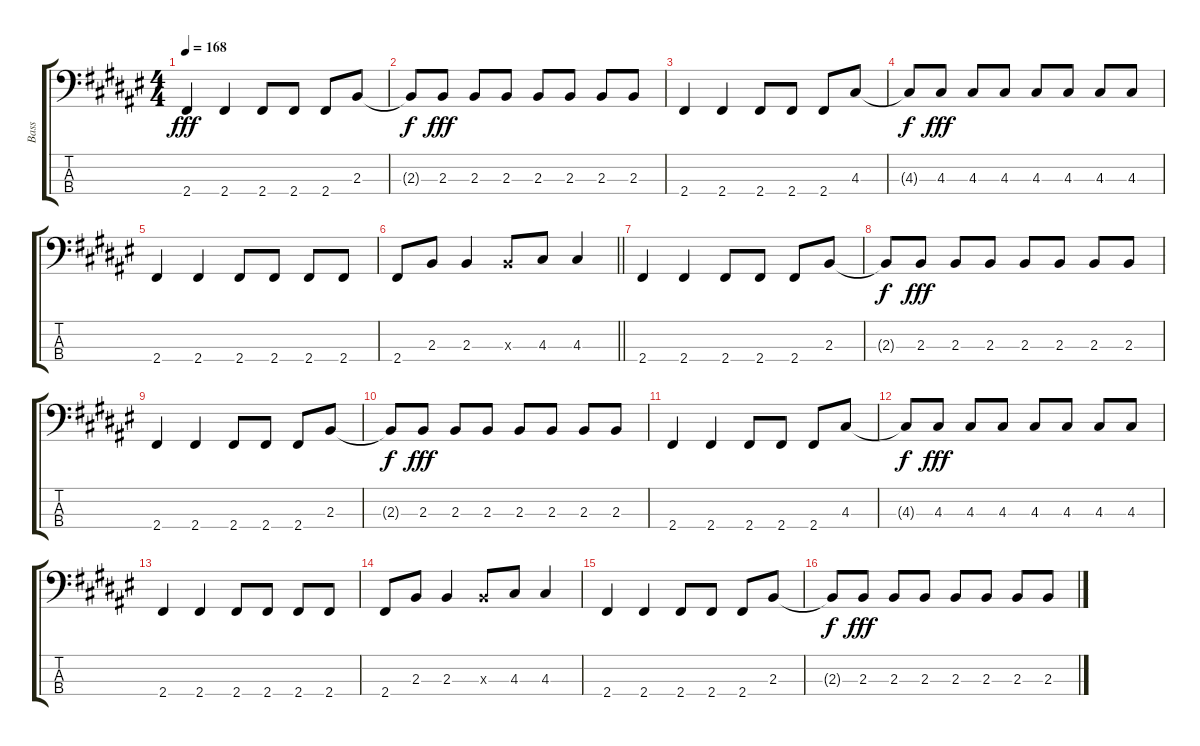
\track ("Bass" "Bass") {instrument electricbassfinger}
\staff {score tabs}
\tuning (G2 D2 A1 E1) {hide}
\ts (4 4)
\tempo 168
\clef f4
\ks f#
2.4.4{dy fff} 2.4.4 2.4.8 2.4.8 2.4.8 2.3.8 |
2.3{t}.8{dy f} 2.3.8{dy fff} 2.3.8 2.3.8 2.3.8 2.3.8 2.3.8 2.3.8 |
2.4.4 2.4.4 2.4.8 2.4.8 2.4.8 4.3.8 |
4.3{t}.8{dy f} 4.3.8{dy fff} 4.3.8 4.3.8 4.3.8 4.3.8 4.3.8 4.3.8 |
2.4.4 2.4.4 2.4.8 2.4.8 2.4.8 2.4.8 |
\barLineRight lightlight
2.4.8 2.3.8 2.3.4 2.3{x}.8 4.3.8 4.3.4 |
2.4.4 2.4.4 2.4.8 2.4.8 2.4.8 2.3.8 |
2.3{t}.8{dy f} 2.3.8{dy fff} 2.3.8 2.3.8 2.3.8 2.3.8 2.3.8 2.3.8 |
2.4.4 2.4.4 2.4.8 2.4.8 2.4.8 2.3.8 |
2.3{t}.8{dy f} 2.3.8{dy fff} 2.3.8 2.3.8 2.3.8 2.3.8 2.3.8 2.3.8 |
2.4.4 2.4.4 2.4.8 2.4.8 2.4.8 4.3.8 |
4.3{t}.8{dy f} 4.3.8{dy fff} 4.3.8 4.3.8 4.3.8 4.3.8 4.3.8 4.3.8 |
2.4.4 2.4.4 2.4.8 2.4.8 2.4.8 2.4.8 |
2.4.8 2.3.8 2.3.4 2.3{x}.8 4.3.8 4.3.4 |
2.4.4 2.4.4 2.4.8 2.4.8 2.4.8 2.3.8 |
2.3{t}.8{dy f} 2.3.8{dy fff} 2.3.8 2.3.8 2.3.8 2.3.8 2.3.8 2.3.8
